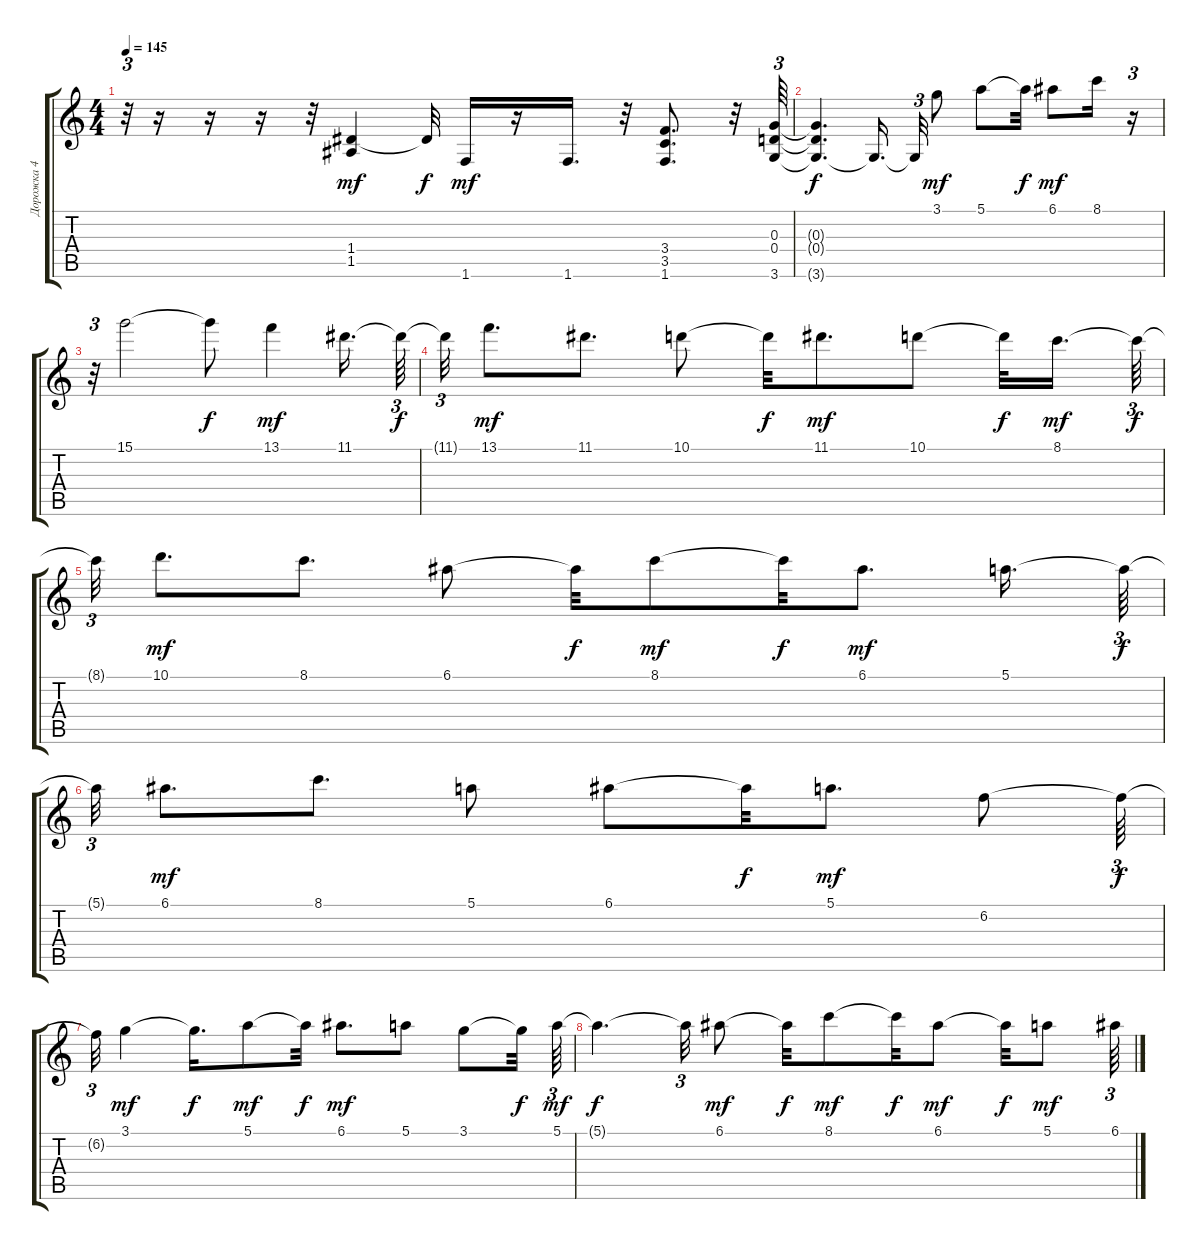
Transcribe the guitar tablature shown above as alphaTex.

\track ("Дорожка 4" "Дорожка 4") {instrument overdrivenguitar}
\staff {score tabs}
\tuning (E4 B3 G3 D3 A2 E2) {hide}
\ts (4 4)
\tempo 145
\clef g2
\ks c
r.32{tu (3 2) dy f} r.16 r.16 r.16 r.32 (1.4 1.5).4{dy mf} 1.4{t}.32{dy f} 1.6.16{dy mf} r.16 1.6.16{d} r.32 (3.4 3.5 1.6).8{d} r.32 (0.3 0.4 3.6).64{tu (3 2)} |
(0.3{t} 0.4{t} 3.6{t}).4{d dy f} 3.6{t}.16{d beam splitsecondary} 3.6{t}.32{tu (3 2)} 3.1.8{dy mf} 5.1.8 5.1{t}.32{dy f} 6.1.8{dy mf} 8.1.16 r.16{tu (3 2)} |
r.32{tu (3 2)} 15.1.2 15.1{t}.8{dy f} 13.1.4{dy mf} 11.1.16{d} 11.1{t}.64{tu (3 2) dy f} |
11.1{t}.32{tu (3 2)} 13.1.8{d dy mf} 11.1.8{d} 10.1.8 10.1{t}.32{dy f} 11.1.8{d dy mf} 10.1.8 10.1{t}.32{dy f} 8.1.16{d dy mf beam splitsecondary} 8.1{t}.64{tu (3 2) dy f} |
8.1{t}.32{tu (3 2)} 10.1.8{d dy mf} 8.1.8{d} 6.1.8 6.1{t}.32{dy f} 8.1.8{dy mf} 8.1{t}.32{dy f} 6.1.8{d dy mf} 5.1.16{d} 5.1{t}.64{tu (3 2) dy f} |
5.1{t}.32{tu (3 2)} 6.1.8{d dy mf} 8.1.8{d} 5.1.8 6.1.8 6.1{t}.32{dy f} 5.1.8{d dy mf} 6.2.8 6.2{t}.64{tu (3 2) dy f} |
6.2{t}.32{tu (3 2)} 3.1.4{dy mf} 3.1{t}.16{d dy f} 5.1.8{dy mf} 5.1{t}.32{dy f} 6.1.8{d dy mf} 5.1.8 3.1.8 3.1{t}.32{dy f} 5.1.64{tu (3 2) dy mf} |
5.1{t}.4{d dy f} 5.1{t}.32{tu (3 2)} 6.1.8{dy mf} 6.1{t}.32{dy f} 8.1.8{dy mf} 8.1{t}.32{dy f} 6.1.8{dy mf} 6.1{t}.32{dy f} 5.1.8{dy mf} 6.1.64{tu (3 2)}
